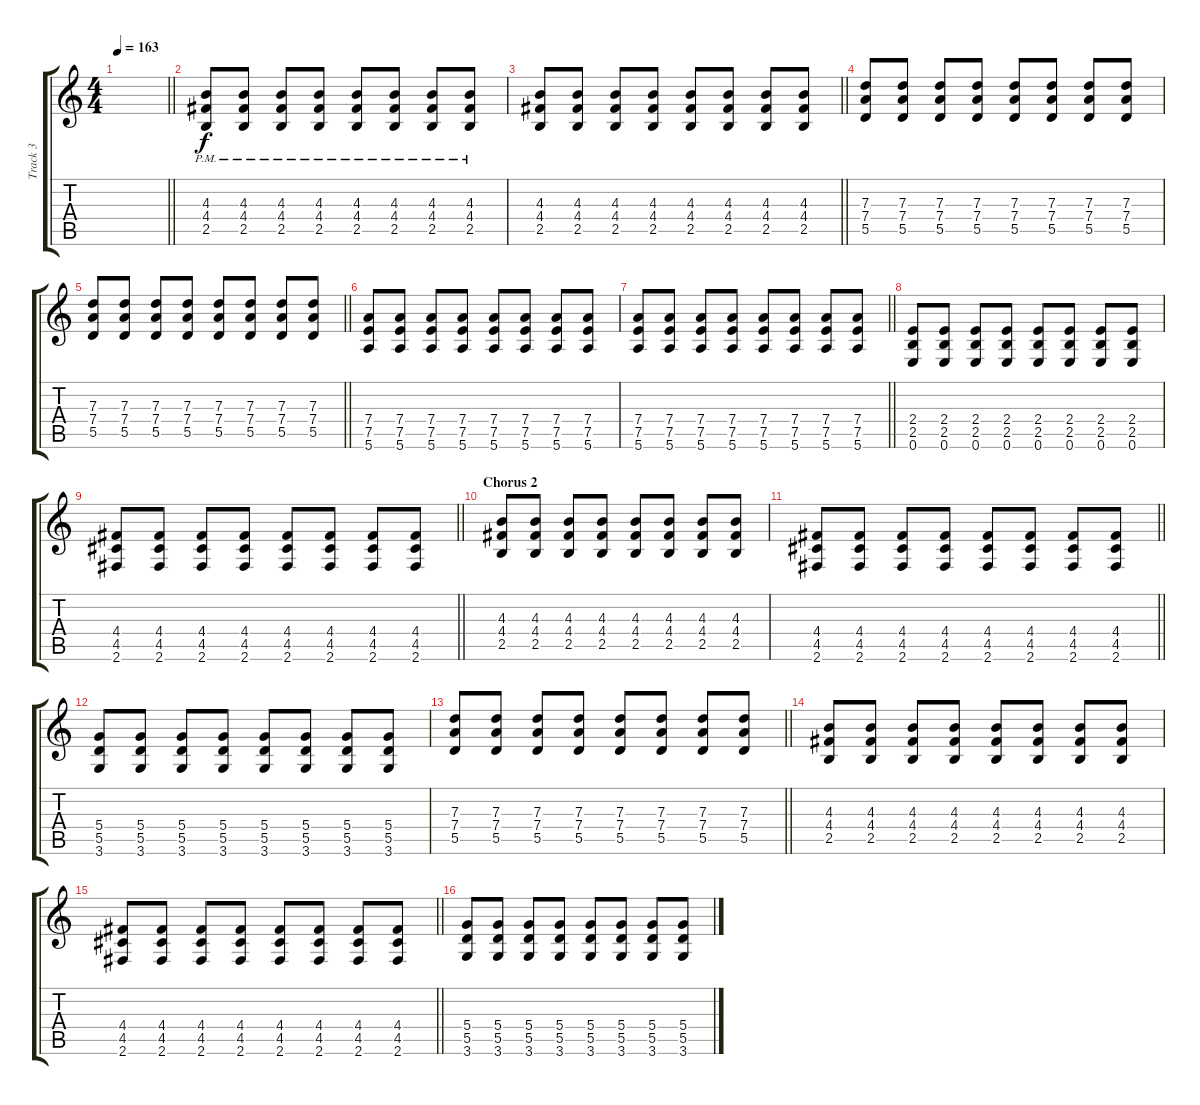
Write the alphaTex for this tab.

\track ("Track 3" "Track 3") {instrument distortionguitar}
\staff {score tabs}
\tuning (E4 B3 G3 D3 A2 E2) {hide}
\ts (4 4)
\tempo 163
\clef g2
\barLineRight lightlight
\ks c
|
(4.3{pm} 4.4{pm} 2.5{pm}).8 (4.3{pm} 4.4{pm} 2.5{pm}).8 (4.3{pm} 4.4{pm} 2.5{pm}).8 (4.3{pm} 4.4{pm} 2.5{pm}).8 (4.3{pm} 4.4{pm} 2.5{pm}).8 (4.3{pm} 4.4{pm} 2.5{pm}).8 (4.3{pm} 4.4{pm} 2.5{pm}).8 (4.3{pm} 4.4{pm} 2.5{pm}).8 |
\barLineRight lightlight
(4.3 4.4 2.5).8 (4.3 4.4 2.5).8 (4.3 4.4 2.5).8 (4.3 4.4 2.5).8 (4.3 4.4 2.5).8 (4.3 4.4 2.5).8 (4.3 4.4 2.5).8 (4.3 4.4 2.5).8 |
(7.3 7.4 5.5).8 (7.3 7.4 5.5).8 (7.3 7.4 5.5).8 (7.3 7.4 5.5).8 (7.3 7.4 5.5).8 (7.3 7.4 5.5).8 (7.3 7.4 5.5).8 (7.3 7.4 5.5).8 |
\barLineRight lightlight
(7.3 7.4 5.5).8 (7.3 7.4 5.5).8 (7.3 7.4 5.5).8 (7.3 7.4 5.5).8 (7.3 7.4 5.5).8 (7.3 7.4 5.5).8 (7.3 7.4 5.5).8 (7.3 7.4 5.5).8 |
(7.4 7.5 5.6).8 (7.4 7.5 5.6).8 (7.4 7.5 5.6).8 (7.4 7.5 5.6).8 (7.4 7.5 5.6).8 (7.4 7.5 5.6).8 (7.4 7.5 5.6).8 (7.4 7.5 5.6).8 |
\barLineRight lightlight
(7.4 7.5 5.6).8 (7.4 7.5 5.6).8 (7.4 7.5 5.6).8 (7.4 7.5 5.6).8 (7.4 7.5 5.6).8 (7.4 7.5 5.6).8 (7.4 7.5 5.6).8 (7.4 7.5 5.6).8 |
(2.4 2.5 0.6).8 (2.4 2.5 0.6).8 (2.4 2.5 0.6).8 (2.4 2.5 0.6).8 (2.4 2.5 0.6).8 (2.4 2.5 0.6).8 (2.4 2.5 0.6).8 (2.4 2.5 0.6).8 |
\barLineRight lightlight
(4.4 4.5 2.6).8 (4.4 4.5 2.6).8 (4.4 4.5 2.6).8 (4.4 4.5 2.6).8 (4.4 4.5 2.6).8 (4.4 4.5 2.6).8 (4.4 4.5 2.6).8 (4.4 4.5 2.6).8 |
\section ("" "Chorus 2")
(4.3 4.4 2.5).8 (4.3 4.4 2.5).8 (4.3 4.4 2.5).8 (4.3 4.4 2.5).8 (4.3 4.4 2.5).8 (4.3 4.4 2.5).8 (4.3 4.4 2.5).8 (4.3 4.4 2.5).8 |
\barLineRight lightlight
(4.4 4.5 2.6).8 (4.4 4.5 2.6).8 (4.4 4.5 2.6).8 (4.4 4.5 2.6).8 (4.4 4.5 2.6).8 (4.4 4.5 2.6).8 (4.4 4.5 2.6).8 (4.4 4.5 2.6).8 |
(5.4 5.5 3.6).8 (5.4 5.5 3.6).8 (5.4 5.5 3.6).8 (5.4 5.5 3.6).8 (5.4 5.5 3.6).8 (5.4 5.5 3.6).8 (5.4 5.5 3.6).8 (5.4 5.5 3.6).8 |
\barLineRight lightlight
(7.3 7.4 5.5).8 (7.3 7.4 5.5).8 (7.3 7.4 5.5).8 (7.3 7.4 5.5).8 (7.3 7.4 5.5).8 (7.3 7.4 5.5).8 (7.3 7.4 5.5).8 (7.3 7.4 5.5).8 |
(4.3 4.4 2.5).8 (4.3 4.4 2.5).8 (4.3 4.4 2.5).8 (4.3 4.4 2.5).8 (4.3 4.4 2.5).8 (4.3 4.4 2.5).8 (4.3 4.4 2.5).8 (4.3 4.4 2.5).8 |
\barLineRight lightlight
(4.4 4.5 2.6).8 (4.4 4.5 2.6).8 (4.4 4.5 2.6).8 (4.4 4.5 2.6).8 (4.4 4.5 2.6).8 (4.4 4.5 2.6).8 (4.4 4.5 2.6).8 (4.4 4.5 2.6).8 |
(5.4 5.5 3.6).8 (5.4 5.5 3.6).8 (5.4 5.5 3.6).8 (5.4 5.5 3.6).8 (5.4 5.5 3.6).8 (5.4 5.5 3.6).8 (5.4 5.5 3.6).8 (5.4 5.5 3.6).8
